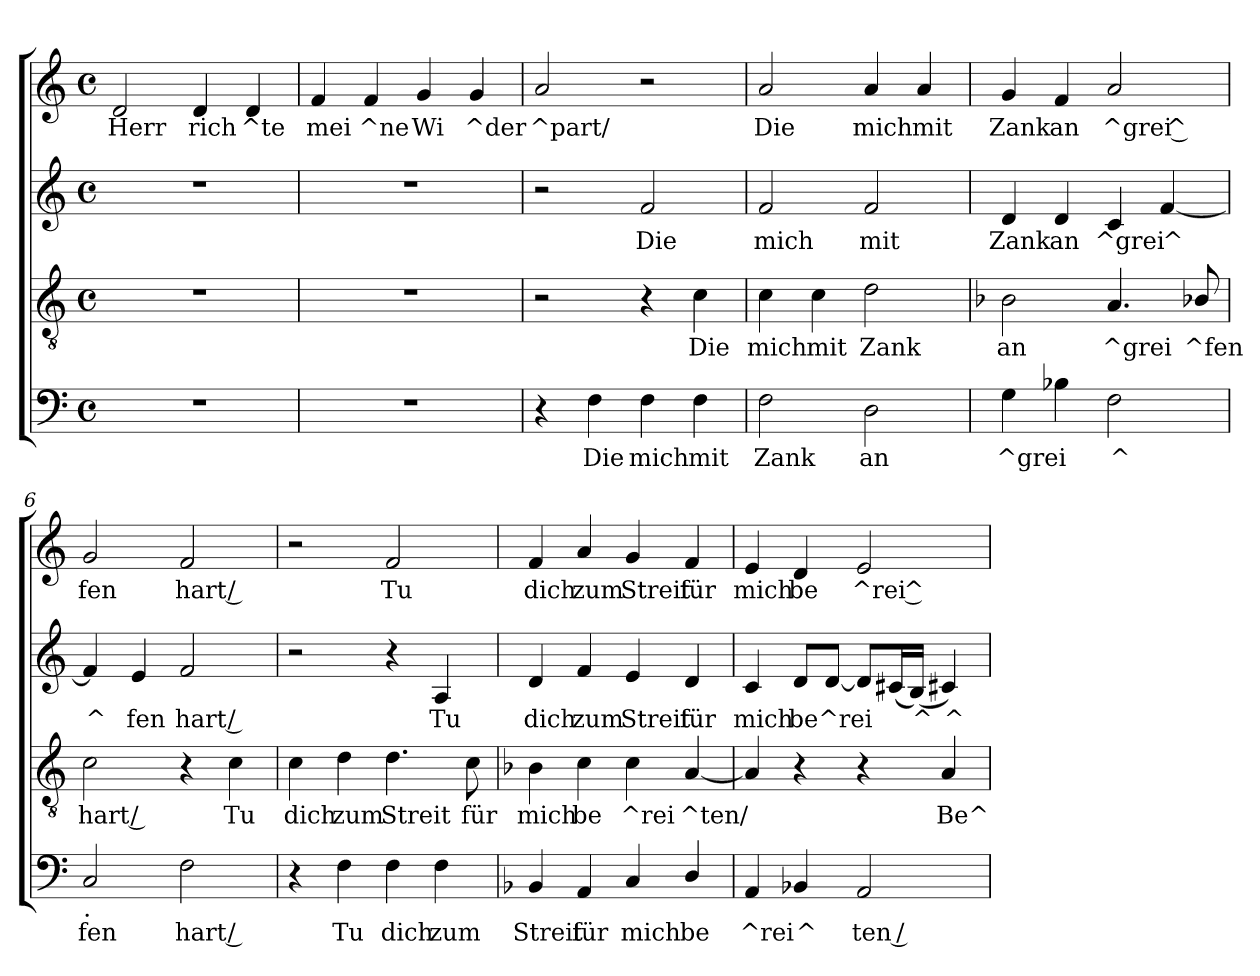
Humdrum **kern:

**kern	**text	**kern	**text	**kern	**text	**kern	**text
*part4	*part4	*part3	*part3	*part2	*part2	*part1	*part1
*staff4	*staff4	*staff3	*staff3	*staff2	*staff2	*staff1	*staff1
!!LO:PB:g=z
*clefF4	*	*clefGv2	*	*clefG2	*	*clefG2	*
*k[]	*	*k[]	*	*k[]	*	*k[]	*
*C:	*	*C:	*	*C:	*	*C:	*
*M4/4	*	*M4/4	*	*M4/4	*	*M4/4	*
*met(c)	*	*met(c)	*	*met(c)	*	*met(c)	*
=1	=1	=1	=1	=1	=1	=1	=1
!	!	!	!	!	!	!	!LO:LY:b
1r	.	1r	.	1r	.	2d/	Herr
!	!	!	!	!	!	!	!LO:LY:b
.	.	.	.	.	.	4d/	rich
!	!	!	!	!	!	!	!LO:LY:b:rj
.	.	.	.	.	.	4d/	^te
=2	=2	=2	=2	=2	=2	=2	=2
!	!	!	!	!	!	!	!LO:LY:b
1r	.	1r	.	1r	.	4f/	mei
!	!	!	!	!	!	!	!LO:LY:b:rj
.	.	.	.	.	.	4f/	^ne
!	!	!	!	!	!	!	!LO:LY:b
.	.	.	.	.	.	4g/	Wi
!	!	!	!	!	!	!	!LO:LY:b:rj
.	.	.	.	.	.	4g/	^der
=3	=3	=3	=3	=3	=3	=3	=3
!	!	!	!	!	!	!	!LO:LY:b:rj
4r	.	2r	.	2r	.	2a/	^part/
!	!LO:LY:b	!	!	!	!	!	!
4F\	Die	.	.	.	.	.	.
!	!LO:LY:b	!	!	!	!LO:LY:b	!	!
4F\	mich	4r	.	2f/	Die	2r	.
!	!LO:LY:b	!	!LO:LY:b	!	!	!	!
4F\	mit	4c\	Die	.	.	.	.
=4	=4	=4	=4	=4	=4	=4	=4
!	!LO:LY:b	!	!LO:LY:b	!	!LO:LY:b	!	!LO:LY:b
2F\	Zank	4c\	mich	2f/	mich	2a/	Die
!	!	!	!LO:LY:b	!	!	!	!
.	.	4c\	mit	.	.	.	.
!	!LO:LY:b	!	!LO:LY:b	!	!LO:LY:b	!	!LO:LY:b
2D\	an	2d\	Zank	2f/	mit	4a/	mich
!	!	!	!	!	!	!	!LO:LY:b
.	.	.	.	.	.	4a/	mit
=5	=5	=5	=5	=5	=5	=5	=5
*	*	*k[b-]	*	*	*	*	*
*	*	*F:	*	*	*	*	*
!	!LO:LY:b:rj	!	!LO:LY:b	!	!LO:LY:b	!	!LO:LY:b
4G\	^grei	2B-\	an	4d/	Zank	4g/	Zank
!	!	!	!	!	!LO:LY:b	!	!LO:LY:b
4B-X\	.	.	.	4d/	an	4f/	an
!	!LO:LY:b	!	!LO:LY:b:rj	!	!LO:LY:b:rj	!	!LO:LY:b:rj
2F\	^	4.A/	^grei	4c/	^grei	2a/	^grei ^
!	!	!	!	!	!LO:LY:b	!	!
.	.	.	.	[<4f/	^	.	.
!	!	!	!LO:LY:b:rj	!	!	!	!
.	.	8B-X/	^fen	.	.	.	.
!!LO:LB:g=z
=6	=6	=6	=6	=6	=6	=6	=6
*	*	*k[]	*	*	*	*	*
*	*	*C:	*	*	*	*	*
!LO:TX:b:t=.	!	!	!	!	!	!	!
!	!LO:LY:b	!	!LO:LY:b	!	!LO:LY:b	!	!LO:LY:b
2C/	fen	2c\	hart /	4f/]	^	2g/	fen
!	!	!	!	!	!LO:LY:b	!	!
.	.	.	.	4e/	fen	.	.
!	!LO:LY:b	!	!	!	!LO:LY:b	!	!LO:LY:b
2F\	hart /	4r	.	2f/	hart /	2f/	hart /
!	!	!	!LO:LY:b	!	!	!	!
.	.	4c\	Tu	.	.	.	.
=7	=7	=7	=7	=7	=7	=7	=7
!	!	!	!LO:LY:b	!	!	!	!
4r	.	4c\	dich	2r	.	2r	.
!	!LO:LY:b	!	!LO:LY:b	!	!	!	!
4F\	Tu	4d\	zum	.	.	.	.
!	!LO:LY:b	!	!LO:LY:b	!	!	!	!LO:LY:b
4F\	dich	4.d\	Streit	4r	.	2f/	Tu
!	!LO:LY:b	!	!	!	!LO:LY:b	!	!
4F\	zum	.	.	4A/	Tu	.	.
!	!	!	!LO:LY:b	!	!	!	!
.	.	8c\	für	.	.	.	.
=8	=8	=8	=8	=8	=8	=8	=8
*k[b-]	*	*k[b-]	*	*	*	*	*
*F:	*	*F:	*	*	*	*	*
!	!LO:LY:b	!	!LO:LY:b	!	!LO:LY:b	!	!LO:LY:b
4BB-/	Streit	4B-\	mich	4d/	dich	4f/	dich
!	!LO:LY:b	!	!LO:LY:b	!	!LO:LY:b	!	!LO:LY:b
4AA/	für	4c\	be	4f/	zum	4a/	zum
!	!LO:LY:b	!	!LO:LY:b:rj	!	!LO:LY:b	!	!LO:LY:b
4C/	mich	4c\	^rei	4e/	Streit	4g/	Streit
!	!LO:LY:b	!	!LO:LY:b:rj	!	!LO:LY:b	!	!LO:LY:b
4D/	be	[<4A/	^ten/	4d/	für	4f/	für
=9	=9	=9	=9	=9	=9	=9	=9
!	!LO:LY:b:rj	!	!	!	!LO:LY:b	!	!LO:LY:b
4AA/	^rei	4A/]	.	4c/	mich	4e/	mich
!	!LO:LY:b	!	!	!	!LO:LY:b	!	!LO:LY:b
4BB-X/	^	4r	.	8d/L	be^rei	4d/	be
.	.	.	.	[<8d/J	.	.	.
!	!LO:LY:b	!	!	!	!	!	!LO:LY:b:rj
2AA/	ten /	4r	.	8d/L]	.	2e/	^rei ^
.	.	.	.	(<16c#X/L	.	.	.
!	!	!	!	!	!LO:LY:b:rj	!	!
.	.	.	.	(<16B/JJ)	^	.	.
!	!	!	!LO:LY:b	!	!LO:LY:b	!	!
.	.	4A/	Be^	4c#X/)	^	.	.
=	=	=	=	=	=	=	=
*-	*-	*-	*-	*-	*-	*-	*-
